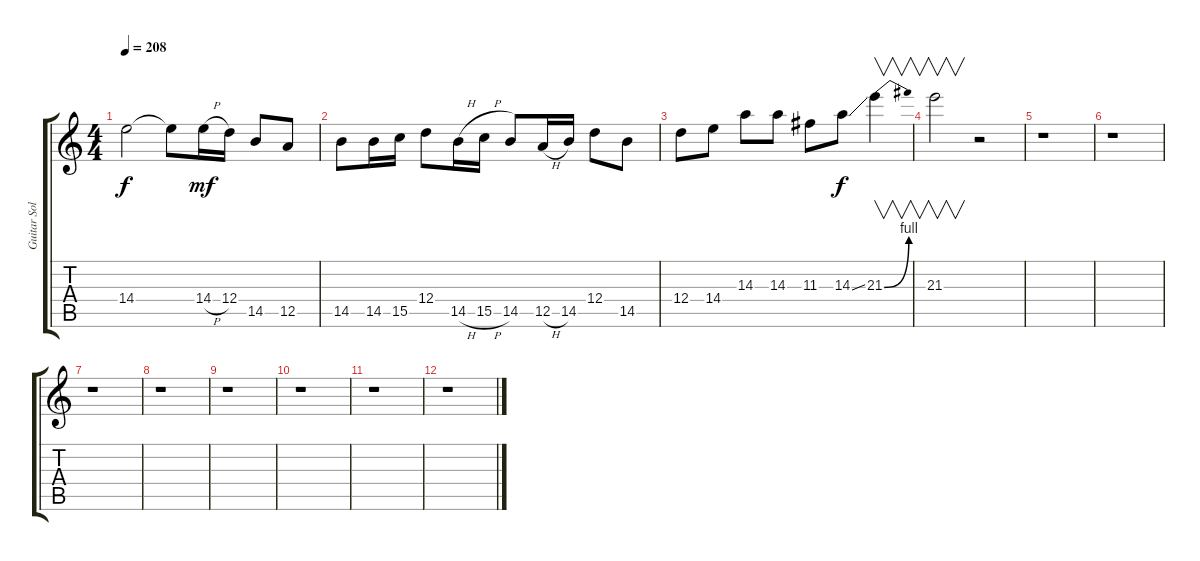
\track ("Guitar Solo" "Guitar Sol") {instrument overdrivenguitar}
\staff {score tabs}
\tuning (E4 B3 G3 D3 A2 E2) {hide}
\ts (4 4)
\tempo 208
\clef g2
\ks c
14.4{t}.2{dy f} 14.4{t}.8 14.4{h}.16{dy mf} 12.4.16 14.5.8 12.5.8 |
14.5.8 14.5.16 15.5.16 12.4.8 14.5{h}.16 15.5{h}.16 14.5.8 12.5{h}.16 14.5.16 12.4.8 14.5.8 |
12.4.8 14.4.8 14.3.8 14.3.8 11.3.8 14.3{ss}.8{dy f} 21.3{be (bend 0 0 60 4)}.4{v} |
21.3.2{v} r.2 |
r.1 |
r.1 |
r.1 |
r.1 |
r.1 |
r.1 |
r.1 |
r.1
